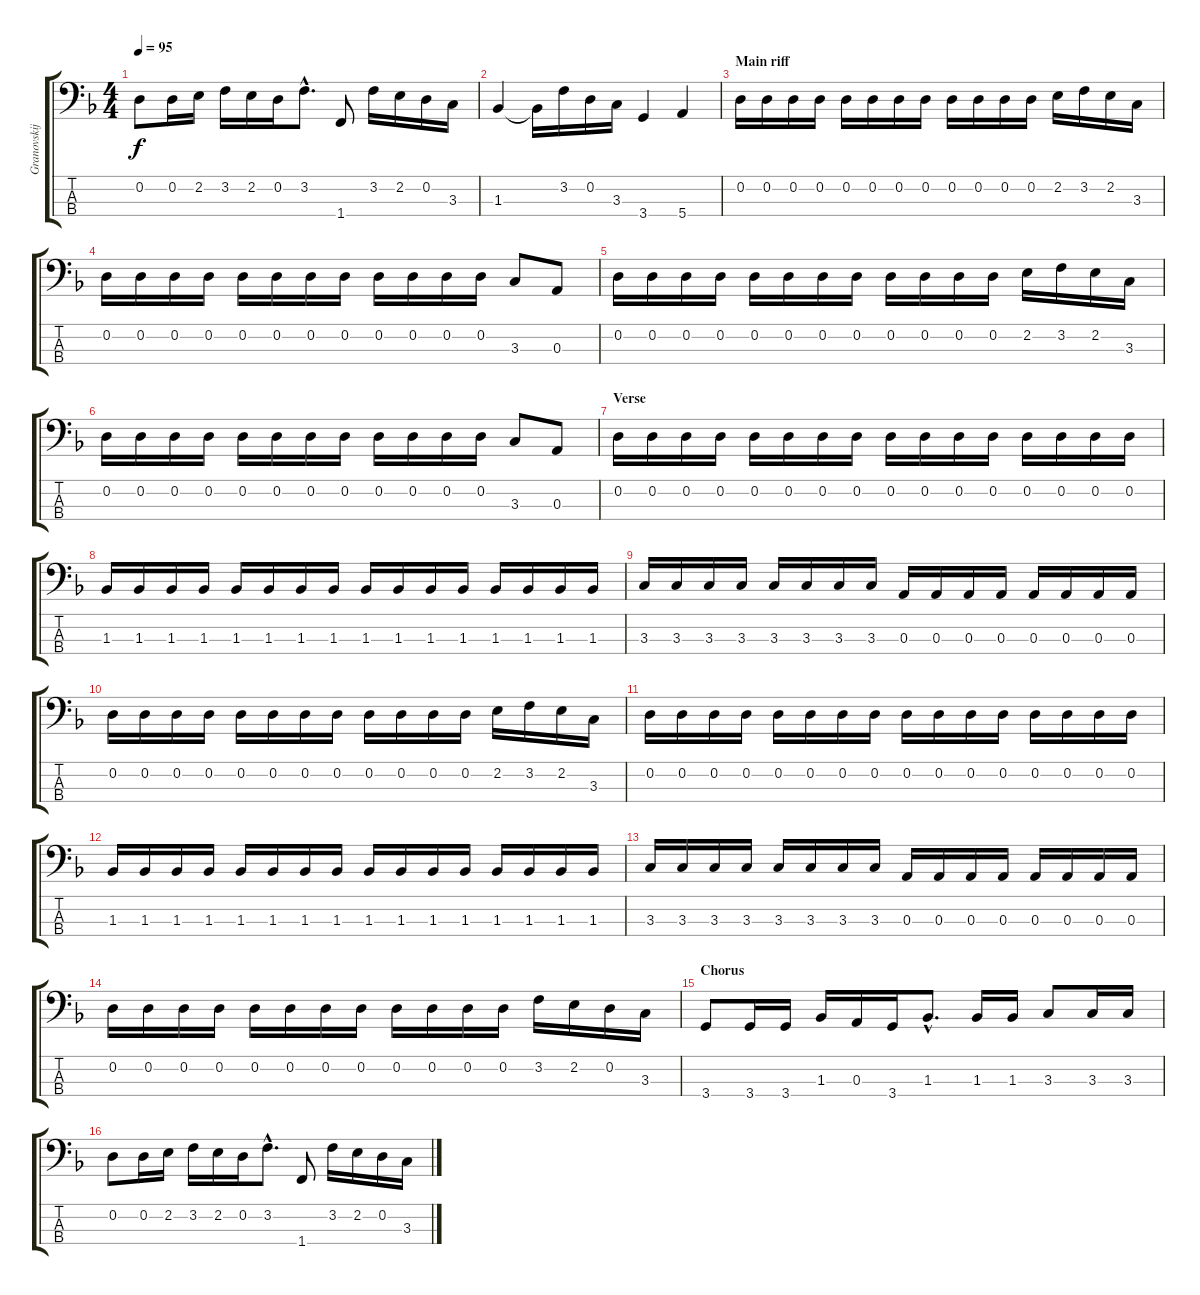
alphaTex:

\track ("Granovskij" "Granovskij") {instrument electricbasspick}
\staff {score tabs}
\tuning (G2 D2 A1 E1) {hide}
\ts (4 4)
\tempo 95
\clef f4
\ks f
0.2.8{dy f} 0.2.16 2.2.16 3.2.16 2.2.16 0.2.16 3.2{hac}.8{d} 1.4.8 3.2.16 2.2.16 0.2.16 3.3.16 |
1.3.4 1.3{t}.16 3.2.16 0.2.16 3.3.16 3.4.4 5.4.4 |
\section ("" "Main riff")
0.2.16 0.2.16 0.2.16 0.2.16 0.2.16 0.2.16 0.2.16 0.2.16 0.2.16 0.2.16 0.2.16 0.2.16 2.2.16 3.2.16 2.2.16 3.3.16 |
0.2.16 0.2.16 0.2.16 0.2.16 0.2.16 0.2.16 0.2.16 0.2.16 0.2.16 0.2.16 0.2.16 0.2.16 3.3.8 0.3.8 |
0.2.16 0.2.16 0.2.16 0.2.16 0.2.16 0.2.16 0.2.16 0.2.16 0.2.16 0.2.16 0.2.16 0.2.16 2.2.16 3.2.16 2.2.16 3.3.16 |
0.2.16 0.2.16 0.2.16 0.2.16 0.2.16 0.2.16 0.2.16 0.2.16 0.2.16 0.2.16 0.2.16 0.2.16 3.3.8 0.3.8 |
\section ("" "Verse")
0.2.16 0.2.16 0.2.16 0.2.16 0.2.16 0.2.16 0.2.16 0.2.16 0.2.16 0.2.16 0.2.16 0.2.16 0.2.16 0.2.16 0.2.16 0.2.16 |
1.3.16 1.3.16 1.3.16 1.3.16 1.3.16 1.3.16 1.3.16 1.3.16 1.3.16 1.3.16 1.3.16 1.3.16 1.3.16 1.3.16 1.3.16 1.3.16 |
3.3.16 3.3.16 3.3.16 3.3.16 3.3.16 3.3.16 3.3.16 3.3.16 0.3.16 0.3.16 0.3.16 0.3.16 0.3.16 0.3.16 0.3.16 0.3.16 |
0.2.16 0.2.16 0.2.16 0.2.16 0.2.16 0.2.16 0.2.16 0.2.16 0.2.16 0.2.16 0.2.16 0.2.16 2.2.16 3.2.16 2.2.16 3.3.16 |
0.2.16 0.2.16 0.2.16 0.2.16 0.2.16 0.2.16 0.2.16 0.2.16 0.2.16 0.2.16 0.2.16 0.2.16 0.2.16 0.2.16 0.2.16 0.2.16 |
1.3.16 1.3.16 1.3.16 1.3.16 1.3.16 1.3.16 1.3.16 1.3.16 1.3.16 1.3.16 1.3.16 1.3.16 1.3.16 1.3.16 1.3.16 1.3.16 |
3.3.16 3.3.16 3.3.16 3.3.16 3.3.16 3.3.16 3.3.16 3.3.16 0.3.16 0.3.16 0.3.16 0.3.16 0.3.16 0.3.16 0.3.16 0.3.16 |
0.2.16 0.2.16 0.2.16 0.2.16 0.2.16 0.2.16 0.2.16 0.2.16 0.2.16 0.2.16 0.2.16 0.2.16 3.2.16 2.2.16 0.2.16 3.3.16 |
\section ("" "Chorus")
3.4.8 3.4.16 3.4.16 1.3.16 0.3.16 3.4.16 1.3{hac}.8{d} 1.3.16 1.3.16 3.3.8 3.3.16 3.3.16 |
0.2.8 0.2.16 2.2.16 3.2.16 2.2.16 0.2.16 3.2{hac}.8{d} 1.4.8 3.2.16 2.2.16 0.2.16 3.3.16
